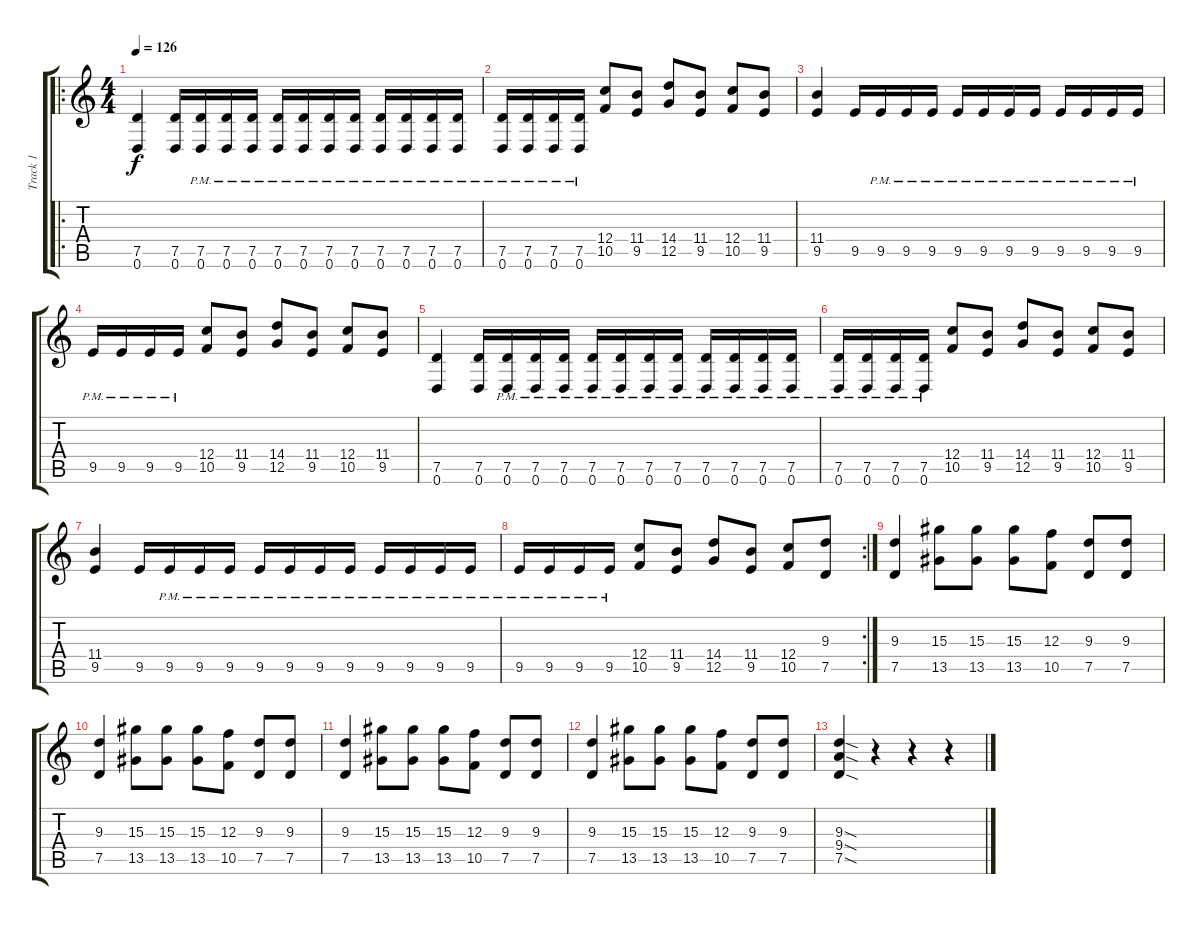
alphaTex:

\track ("Track 1" "Track 1") {instrument distortionguitar}
\staff {score tabs}
\tuning (D4 A3 F3 C3 G2 D2) {hide}
\ro
\ts (4 4)
\tempo 126
\clef g2
\ks c
(7.5 0.6).4{dy f} (7.5 0.6).16 (7.5{pm} 0.6{pm}).16 (7.5{pm} 0.6{pm}).16 (7.5{pm} 0.6{pm}).16 (7.5{pm} 0.6{pm}).16 (7.5{pm} 0.6{pm}).16 (7.5{pm} 0.6{pm}).16 (7.5{pm} 0.6{pm}).16 (7.5{pm} 0.6{pm}).16 (7.5{pm} 0.6{pm}).16 (7.5{pm} 0.6{pm}).16 (7.5{pm} 0.6{pm}).16 |
(7.5{pm} 0.6{pm}).16 (7.5{pm} 0.6{pm}).16 (7.5{pm} 0.6{pm}).16 (7.5{pm} 0.6{pm}).16 (12.4 10.5).8 (11.4 9.5).8 (14.4 12.5).8 (11.4 9.5).8 (12.4 10.5).8 (11.4 9.5).8 |
(11.4 9.5).4 9.5.16 9.5{pm}.16 9.5{pm}.16 9.5{pm}.16 9.5{pm}.16 9.5{pm}.16 9.5{pm}.16 9.5{pm}.16 9.5{pm}.16 9.5{pm}.16 9.5{pm}.16 9.5{pm}.16 |
9.5{pm}.16 9.5{pm}.16 9.5{pm}.16 9.5{pm}.16 (12.4 10.5).8 (11.4 9.5).8 (14.4 12.5).8 (11.4 9.5).8 (12.4 10.5).8 (11.4 9.5).8 |
(7.5 0.6).4 (7.5 0.6).16 (7.5{pm} 0.6{pm}).16 (7.5{pm} 0.6{pm}).16 (7.5{pm} 0.6{pm}).16 (7.5{pm} 0.6{pm}).16 (7.5{pm} 0.6{pm}).16 (7.5{pm} 0.6{pm}).16 (7.5{pm} 0.6{pm}).16 (7.5{pm} 0.6{pm}).16 (7.5{pm} 0.6{pm}).16 (7.5{pm} 0.6{pm}).16 (7.5{pm} 0.6{pm}).16 |
(7.5{pm} 0.6{pm}).16 (7.5{pm} 0.6{pm}).16 (7.5{pm} 0.6{pm}).16 (7.5{pm} 0.6{pm}).16 (12.4 10.5).8 (11.4 9.5).8 (14.4 12.5).8 (11.4 9.5).8 (12.4 10.5).8 (11.4 9.5).8 |
(11.4 9.5).4 9.5.16 9.5{pm}.16 9.5{pm}.16 9.5{pm}.16 9.5{pm}.16 9.5{pm}.16 9.5{pm}.16 9.5{pm}.16 9.5{pm}.16 9.5{pm}.16 9.5{pm}.16 9.5{pm}.16 |
\rc 2
9.5{pm}.16 9.5{pm}.16 9.5{pm}.16 9.5{pm}.16 (12.4 10.5).8 (11.4 9.5).8 (14.4 12.5).8 (11.4 9.5).8 (12.4 10.5).8 (9.3 7.5).8 |
(9.3 7.5).4 (15.3 13.5).8 (15.3 13.5).8 (15.3 13.5).8 (12.3 10.5).8 (9.3 7.5).8 (9.3 7.5).8 |
(9.3 7.5).4 (15.3 13.5).8 (15.3 13.5).8 (15.3 13.5).8 (12.3 10.5).8 (9.3 7.5).8 (9.3 7.5).8 |
(9.3 7.5).4 (15.3 13.5).8 (15.3 13.5).8 (15.3 13.5).8 (12.3 10.5).8 (9.3 7.5).8 (9.3 7.5).8 |
(9.3 7.5).4 (15.3 13.5).8 (15.3 13.5).8 (15.3 13.5).8 (12.3 10.5).8 (9.3 7.5).8 (9.3 7.5).8 |
(9.3{sod} 9.4{sod} 7.5{sod}).4 r.4 r.4 r.4
